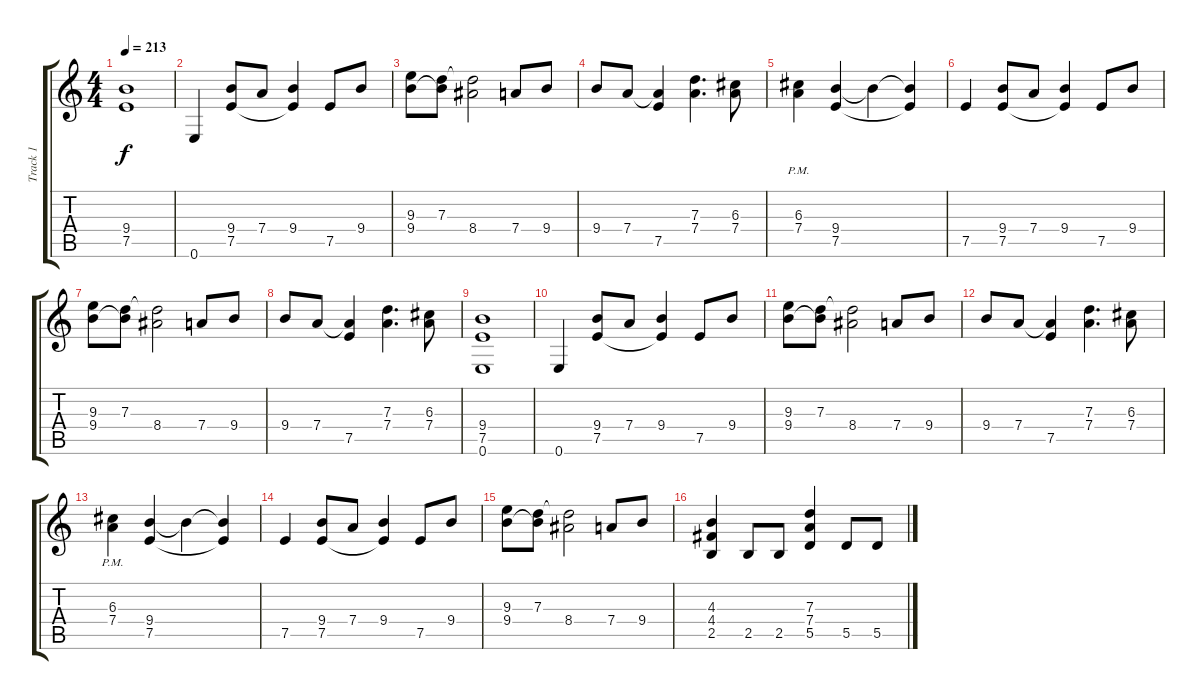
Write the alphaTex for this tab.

\track ("Track 1" "Track 1") {instrument distortionguitar}
\staff {score tabs}
\tuning (E4 B3 G3 D3 A2 E2) {hide}
\ts (4 4)
\tempo 213
\clef g2
\ks c
(9.4 7.5).1{dy f} |
0.6.4 (9.4 7.5).8 7.4.8 (9.4 7.5{t}).4 7.5.8 9.4.8 |
(9.3 9.4).8 (7.3 9.4{t}).8 (7.3{t} 8.4).2 7.4.8 9.4.8 |
9.4.8 7.4.8 (7.4{t} 7.5).4 (7.3 7.4).4{d} (6.3 7.4).8 |
(6.3{pm} 7.4{pm}).4 (9.4 7.5).4 9.4{t}.4 (9.4{t} 7.5{t}).4 |
7.5.4 (9.4 7.5).8 7.4.8 (9.4 7.5{t}).4 7.5.8 9.4.8 |
(9.3 9.4).8 (7.3 9.4{t}).8 (7.3{t} 8.4).2 7.4.8 9.4.8 |
9.4.8 7.4.8 (7.4{t} 7.5).4 (7.3 7.4).4{d} (6.3 7.4).8 |
(9.4 7.5 0.6).1 |
0.6.4 (9.4 7.5).8 7.4.8 (9.4 7.5{t}).4 7.5.8 9.4.8 |
(9.3 9.4).8 (7.3 9.4{t}).8 (7.3{t} 8.4).2 7.4.8 9.4.8 |
9.4.8 7.4.8 (7.4{t} 7.5).4 (7.3 7.4).4{d} (6.3 7.4).8 |
(6.3{pm} 7.4{pm}).4 (9.4 7.5).4 9.4{t}.4 (9.4{t} 7.5{t}).4 |
7.5.4 (9.4 7.5).8 7.4.8 (9.4 7.5{t}).4 7.5.8 9.4.8 |
(9.3 9.4).8 (7.3 9.4{t}).8 (7.3{t} 8.4).2 7.4.8 9.4.8 |
(4.3 4.4 2.5).4 2.5.8 2.5.8 (7.3 7.4 5.5).4 5.5.8 5.5.8
